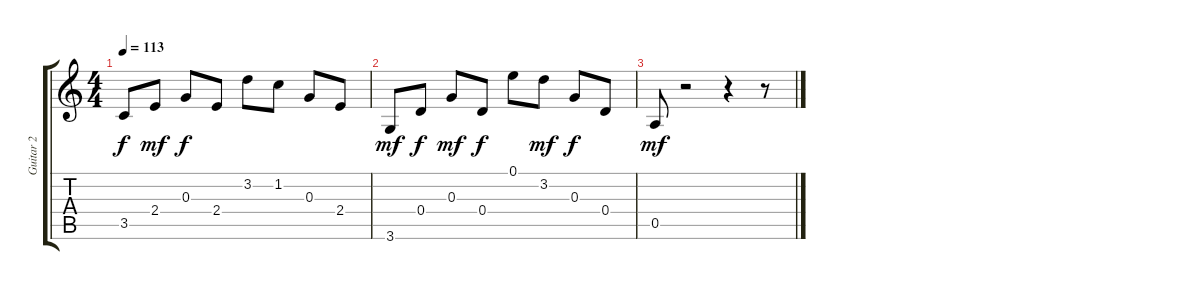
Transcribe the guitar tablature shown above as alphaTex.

\track ("Guitar 2" "Guitar 2") {instrument acousticguitarsteel}
\staff {score tabs}
\tuning (E4 B3 G3 D3 A2 E2) {hide}
\ts (4 4)
\tempo 113
\clef g2
\ks c
3.5.8{dy f} 2.4.8{dy mf} 0.3.8{dy f} 2.4.8 3.2.8 1.2.8 0.3.8 2.4.8 |
3.6.8{dy mf} 0.4.8{dy f} 0.3.8{dy mf} 0.4.8{dy f} 0.1.8 3.2.8{dy mf} 0.3.8{dy f} 0.4.8 |
0.5.8{dy mf} r.2 r.4 r.8
